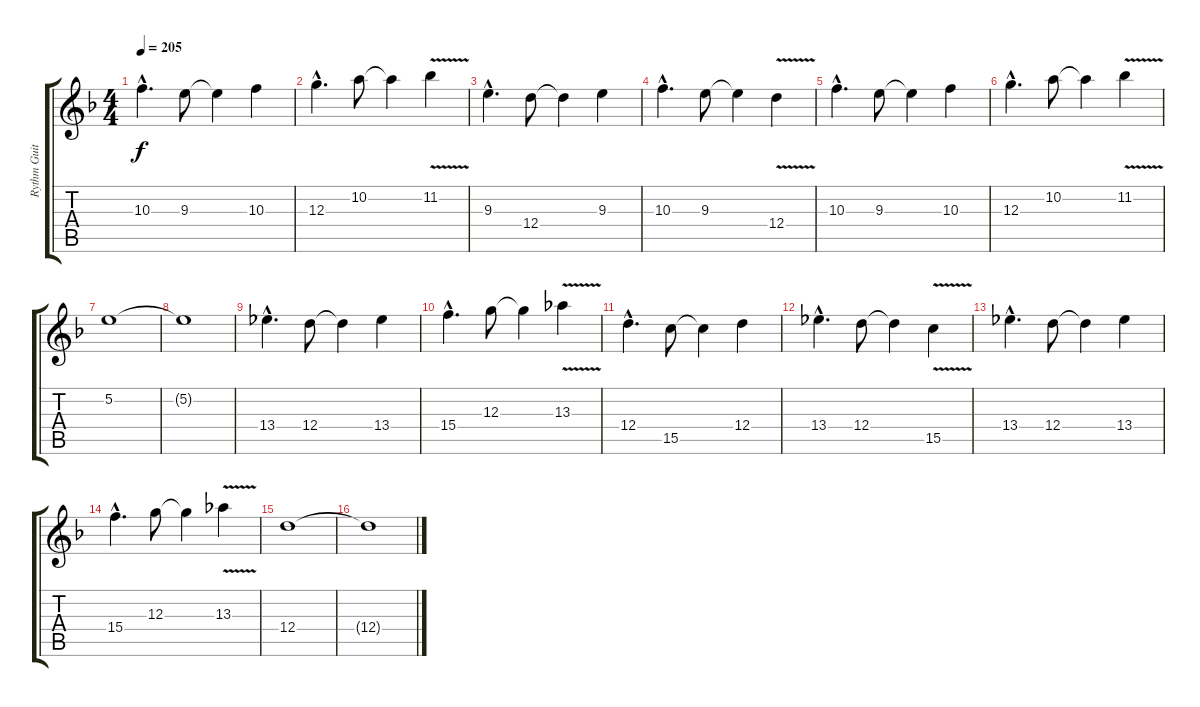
\track ("Rythm Guitar 2" "Rythm Guit") {instrument distortionguitar}
\staff {score tabs}
\tuning (E4 B3 G3 D3 A2 E2) {hide}
\ts (4 4)
\tempo 205
\clef g2
\ks f
10.3{hac}.4{d dy f} 9.3.8 9.3{t}.4 10.3.4 |
12.3{hac}.4{d} 10.2.8 10.2{t}.4 11.2{v}.4 |
9.3{hac}.4{d} 12.4.8 12.4{t}.4 9.3.4 |
10.3{hac}.4{d} 9.3.8 9.3{t}.4 12.4{v}.4 |
10.3{hac}.4{d} 9.3.8 9.3{t}.4 10.3.4 |
12.3{hac}.4{d} 10.2.8 10.2{t}.4 11.2{v}.4 |
5.2.1 |
5.2{t}.1 |
13.4{hac}.4{d} 12.4.8 12.4{t}.4 13.4.4 |
15.4{hac}.4{d} 12.3.8 12.3{t}.4 13.3{v}.4 |
12.4{hac}.4{d} 15.5.8 15.5{t}.4 12.4.4 |
13.4{hac}.4{d} 12.4.8 12.4{t}.4 15.5{v}.4 |
13.4{hac}.4{d} 12.4.8 12.4{t}.4 13.4.4 |
15.4{hac}.4{d} 12.3.8 12.3{t}.4 13.3{v}.4 |
12.4.1 |
12.4{t}.1
